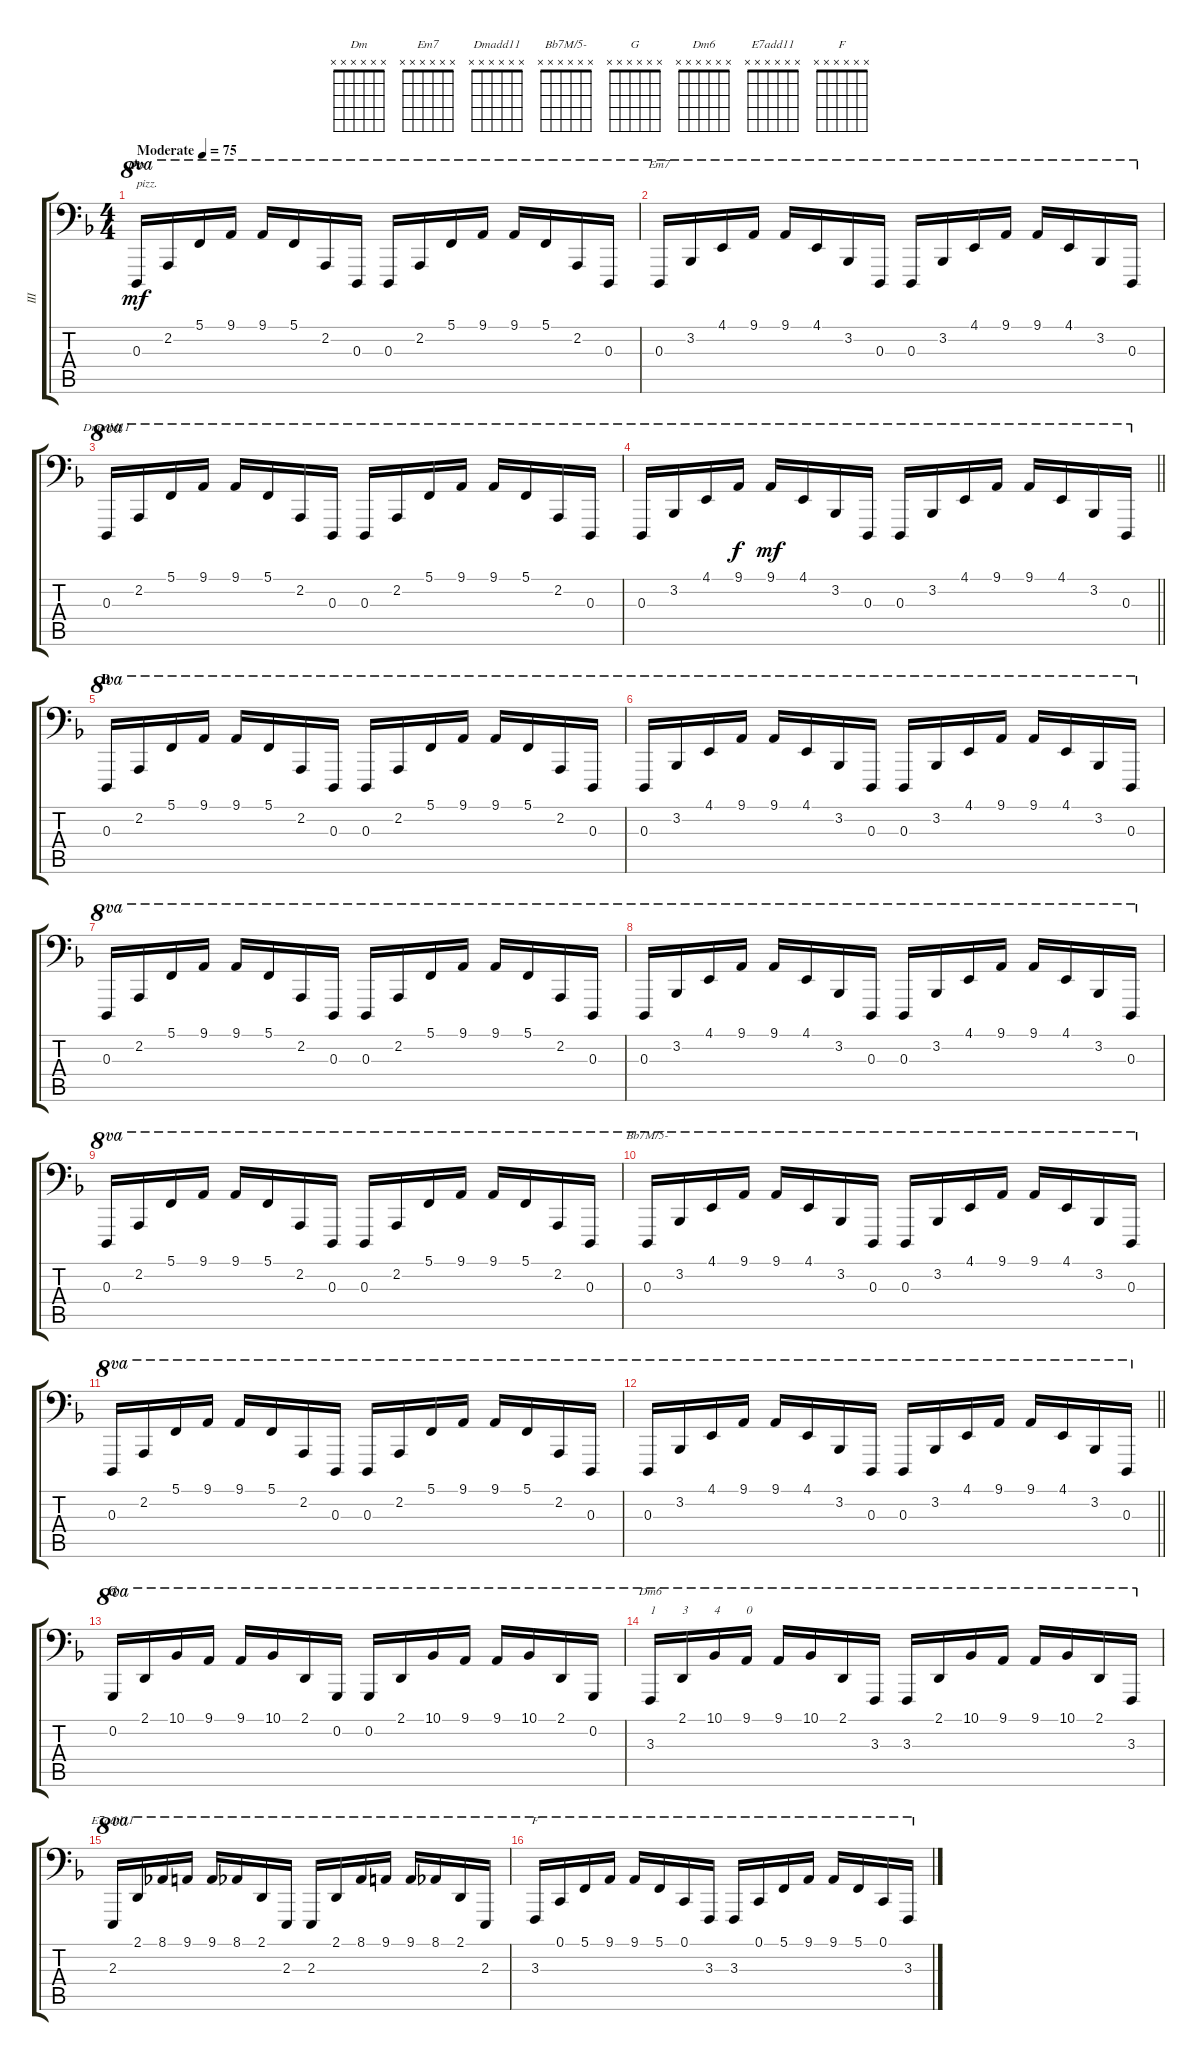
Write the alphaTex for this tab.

\track ("III" "III") {instrument cello}
\staff {score tabs}
\tuning (C3 G2 D2 A1 E1 B0) {hide}
\chord ("Dm" x x x x x x)
\chord ("Em7" x x x x x x)
\chord ("Dmadd11" x x x x x x)
\chord ("Bb7M/5-" x x x x x x)
\chord ("G" x x x x x x)
\chord ("Dm6" x x x x x x)
\chord ("E7add11" x x x x x x)
\chord ("F" x x x x x x)
\ts (4 4)
\section ("" "A")
\tempo (75 "Moderate")
\clef f4
\ks dminor
0.3.16{ch "Dm" ot 8va txt "pizz." dy mf instrument pizzicatostrings} 2.2.16{ot 8va} 5.1.16{ot 8va} 9.1.16{ot 8va} 9.1.16{ot 8va} 5.1.16{ot 8va} 2.2.16{ot 8va} 0.3.16{ot 8va} 0.3.16{ot 8va} 2.2.16{ot 8va} 5.1.16{ot 8va} 9.1.16{ot 8va} 9.1.16{ot 8va} 5.1.16{ot 8va} 2.2.16{ot 8va} 0.3.16{ot 8va} |
0.3.16{ch "Em7" ot 8va} 3.2.16{ot 8va} 4.1.16{ot 8va} 9.1.16{ot 8va} 9.1.16{ot 8va} 4.1.16{ot 8va} 3.2.16{ot 8va} 0.3.16{ot 8va} 0.3.16{ot 8va} 3.2.16{ot 8va} 4.1.16{ot 8va} 9.1.16{ot 8va} 9.1.16{ot 8va} 4.1.16{ot 8va} 3.2.16{ot 8va} 0.3.16{ot 8va} |
0.3.16{ch "Dmadd11" ot 8va} 2.2.16{ot 8va} 5.1.16{ot 8va} 9.1.16{ot 8va} 9.1.16{ot 8va} 5.1.16{ot 8va} 2.2.16{ot 8va} 0.3.16{ot 8va} 0.3.16{ot 8va} 2.2.16{ot 8va} 5.1.16{ot 8va} 9.1.16{ot 8va} 9.1.16{ot 8va} 5.1.16{ot 8va} 2.2.16{ot 8va} 0.3.16{ot 8va} |
\barLineRight lightlight
0.3.16{ot 8va} 3.2.16{ot 8va} 4.1.16{ot 8va} 9.1.16{ot 8va dy f} 9.1.16{ot 8va dy mf} 4.1.16{ot 8va} 3.2.16{ot 8va} 0.3.16{ot 8va} 0.3.16{ot 8va} 3.2.16{ot 8va} 4.1.16{ot 8va} 9.1.16{ot 8va} 9.1.16{ot 8va} 4.1.16{ot 8va} 3.2.16{ot 8va} 0.3.16{ot 8va} |
\section ("" "B")
0.3.16{ot 8va} 2.2.16{ot 8va} 5.1.16{ot 8va} 9.1.16{ot 8va} 9.1.16{ot 8va} 5.1.16{ot 8va} 2.2.16{ot 8va} 0.3.16{ot 8va} 0.3.16{ot 8va} 2.2.16{ot 8va} 5.1.16{ot 8va} 9.1.16{ot 8va} 9.1.16{ot 8va} 5.1.16{ot 8va} 2.2.16{ot 8va} 0.3.16{ot 8va} |
0.3.16{ot 8va} 3.2.16{ot 8va} 4.1.16{ot 8va} 9.1.16{ot 8va} 9.1.16{ot 8va} 4.1.16{ot 8va} 3.2.16{ot 8va} 0.3.16{ot 8va} 0.3.16{ot 8va} 3.2.16{ot 8va} 4.1.16{ot 8va} 9.1.16{ot 8va} 9.1.16{ot 8va} 4.1.16{ot 8va} 3.2.16{ot 8va} 0.3.16{ot 8va} |
0.3.16{ot 8va} 2.2.16{ot 8va} 5.1.16{ot 8va} 9.1.16{ot 8va} 9.1.16{ot 8va} 5.1.16{ot 8va} 2.2.16{ot 8va} 0.3.16{ot 8va} 0.3.16{ot 8va} 2.2.16{ot 8va} 5.1.16{ot 8va} 9.1.16{ot 8va} 9.1.16{ot 8va} 5.1.16{ot 8va} 2.2.16{ot 8va} 0.3.16{ot 8va} |
0.3.16{ot 8va} 3.2.16{ot 8va} 4.1.16{ot 8va} 9.1.16{ot 8va} 9.1.16{ot 8va} 4.1.16{ot 8va} 3.2.16{ot 8va} 0.3.16{ot 8va} 0.3.16{ot 8va} 3.2.16{ot 8va} 4.1.16{ot 8va} 9.1.16{ot 8va} 9.1.16{ot 8va} 4.1.16{ot 8va} 3.2.16{ot 8va} 0.3.16{ot 8va} |
0.3.16{ot 8va} 2.2.16{ot 8va} 5.1.16{ot 8va} 9.1.16{ot 8va} 9.1.16{ot 8va} 5.1.16{ot 8va} 2.2.16{ot 8va} 0.3.16{ot 8va} 0.3.16{ot 8va} 2.2.16{ot 8va} 5.1.16{ot 8va} 9.1.16{ot 8va} 9.1.16{ot 8va} 5.1.16{ot 8va} 2.2.16{ot 8va} 0.3.16{ot 8va} |
0.3.16{ch "Bb7M/5-" ot 8va} 3.2.16{ot 8va} 4.1.16{ot 8va} 9.1.16{ot 8va} 9.1.16{ot 8va} 4.1.16{ot 8va} 3.2.16{ot 8va} 0.3.16{ot 8va} 0.3.16{ot 8va} 3.2.16{ot 8va} 4.1.16{ot 8va} 9.1.16{ot 8va} 9.1.16{ot 8va} 4.1.16{ot 8va} 3.2.16{ot 8va} 0.3.16{ot 8va} |
0.3.16{ot 8va} 2.2.16{ot 8va} 5.1.16{ot 8va} 9.1.16{ot 8va} 9.1.16{ot 8va} 5.1.16{ot 8va} 2.2.16{ot 8va} 0.3.16{ot 8va} 0.3.16{ot 8va} 2.2.16{ot 8va} 5.1.16{ot 8va} 9.1.16{ot 8va} 9.1.16{ot 8va} 5.1.16{ot 8va} 2.2.16{ot 8va} 0.3.16{ot 8va} |
\barLineRight lightlight
0.3.16{ot 8va} 3.2.16{ot 8va} 4.1.16{ot 8va} 9.1.16{ot 8va} 9.1.16{ot 8va} 4.1.16{ot 8va} 3.2.16{ot 8va} 0.3.16{ot 8va} 0.3.16{ot 8va} 3.2.16{ot 8va} 4.1.16{ot 8va} 9.1.16{ot 8va} 9.1.16{ot 8va} 4.1.16{ot 8va} 3.2.16{ot 8va} 0.3.16{ot 8va} |
\section ("" "C")
0.2.16{ch "G" ot 8va} 2.1.16{ot 8va} 10.1.16{ot 8va} 9.1.16{ot 8va} 9.1.16{ot 8va} 10.1.16{ot 8va} 2.1.16{ot 8va} 0.2.16{ot 8va} 0.2.16{ot 8va} 2.1.16{ot 8va} 10.1.16{ot 8va} 9.1.16{ot 8va} 9.1.16{ot 8va} 10.1.16{ot 8va} 2.1.16{ot 8va} 0.2.16{ot 8va} |
3.3.16{ch "Dm6" ot 8va txt "1"} 2.1.16{ot 8va txt "3"} 10.1.16{ot 8va txt "4"} 9.1.16{ot 8va txt "0"} 9.1.16{ot 8va} 10.1.16{ot 8va} 2.1.16{ot 8va} 3.3.16{ot 8va} 3.3.16{ot 8va} 2.1.16{ot 8va} 10.1.16{ot 8va} 9.1.16{ot 8va} 9.1.16{ot 8va} 10.1.16{ot 8va} 2.1.16{ot 8va} 3.3.16{ot 8va} |
2.3.16{ch "E7add11" ot 8va} 2.1.16{ot 8va} 8.1.16{ot 8va} 9.1.16{ot 8va} 9.1.16{ot 8va} 8.1.16{ot 8va} 2.1.16{ot 8va} 2.3.16{ot 8va} 2.3.16{ot 8va} 2.1.16{ot 8va} 8.1.16{ot 8va} 9.1.16{ot 8va} 9.1.16{ot 8va} 8.1.16{ot 8va} 2.1.16{ot 8va} 2.3.16{ot 8va} |
3.3.16{ch "F" ot 8va} 0.1.16{ot 8va} 5.1.16{ot 8va} 9.1.16{ot 8va} 9.1.16{ot 8va} 5.1.16{ot 8va} 0.1.16{ot 8va} 3.3.16{ot 8va} 3.3.16{ot 8va} 0.1.16{ot 8va} 5.1.16{ot 8va} 9.1.16{ot 8va} 9.1.16{ot 8va} 5.1.16{ot 8va} 0.1.16{ot 8va} 3.3.16{ot 8va}
